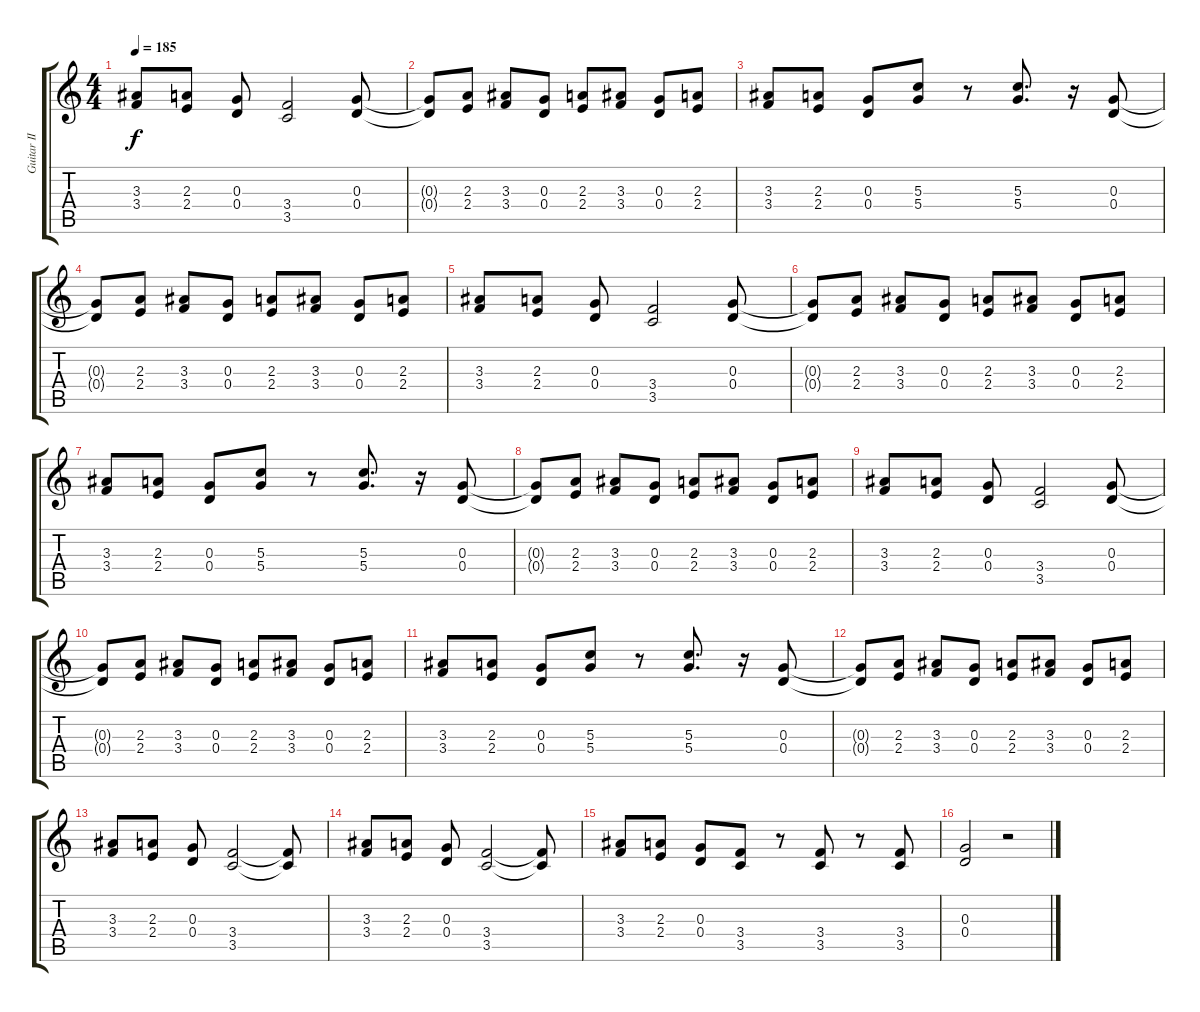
\track ("Guitar II" "Guitar II") {instrument overdrivenguitar}
\staff {score tabs}
\tuning (E4 B3 G3 D3 A2 E2) {hide}
\ts (4 4)
\tempo 185
\clef g2
\ks c
(3.3 3.4).8{dy f} (2.3 2.4).8 (0.3 0.4).8 (3.4 3.5).2 (0.3 0.4).8 |
(0.3{t} 0.4{t}).8 (2.3 2.4).8 (3.3 3.4).8 (0.3 0.4).8 (2.3 2.4).8 (3.3 3.4).8 (0.3 0.4).8 (2.3 2.4).8 |
(3.3 3.4).8 (2.3 2.4).8 (0.3 0.4).8 (5.3 5.4).8 r.8 (5.3 5.4).8{d} r.16 (0.3 0.4).8 |
(0.3{t} 0.4{t}).8 (2.3 2.4).8 (3.3 3.4).8 (0.3 0.4).8 (2.3 2.4).8 (3.3 3.4).8 (0.3 0.4).8 (2.3 2.4).8 |
(3.3 3.4).8 (2.3 2.4).8 (0.3 0.4).8 (3.4 3.5).2 (0.3 0.4).8 |
(0.3{t} 0.4{t}).8 (2.3 2.4).8 (3.3 3.4).8 (0.3 0.4).8 (2.3 2.4).8 (3.3 3.4).8 (0.3 0.4).8 (2.3 2.4).8 |
(3.3 3.4).8 (2.3 2.4).8 (0.3 0.4).8 (5.3 5.4).8 r.8 (5.3 5.4).8{d} r.16 (0.3 0.4).8 |
(0.3{t} 0.4{t}).8 (2.3 2.4).8 (3.3 3.4).8 (0.3 0.4).8 (2.3 2.4).8 (3.3 3.4).8 (0.3 0.4).8 (2.3 2.4).8 |
(3.3 3.4).8 (2.3 2.4).8 (0.3 0.4).8 (3.4 3.5).2 (0.3 0.4).8 |
(0.3{t} 0.4{t}).8 (2.3 2.4).8 (3.3 3.4).8 (0.3 0.4).8 (2.3 2.4).8 (3.3 3.4).8 (0.3 0.4).8 (2.3 2.4).8 |
(3.3 3.4).8 (2.3 2.4).8 (0.3 0.4).8 (5.3 5.4).8 r.8 (5.3 5.4).8{d} r.16 (0.3 0.4).8 |
(0.3{t} 0.4{t}).8 (2.3 2.4).8 (3.3 3.4).8 (0.3 0.4).8 (2.3 2.4).8 (3.3 3.4).8 (0.3 0.4).8 (2.3 2.4).8 |
(3.3 3.4).8 (2.3 2.4).8 (0.3 0.4).8 (3.4 3.5).2 (3.4{t} 3.5{t}).8 |
(3.3 3.4).8 (2.3 2.4).8 (0.3 0.4).8 (3.4 3.5).2 (3.4{t} 3.5{t}).8 |
(3.3 3.4).8 (2.3 2.4).8 (0.3 0.4).8 (3.4 3.5).8 r.8 (3.4 3.5).8 r.8 (3.4 3.5).8 |
(0.3 0.4).2 r.2
